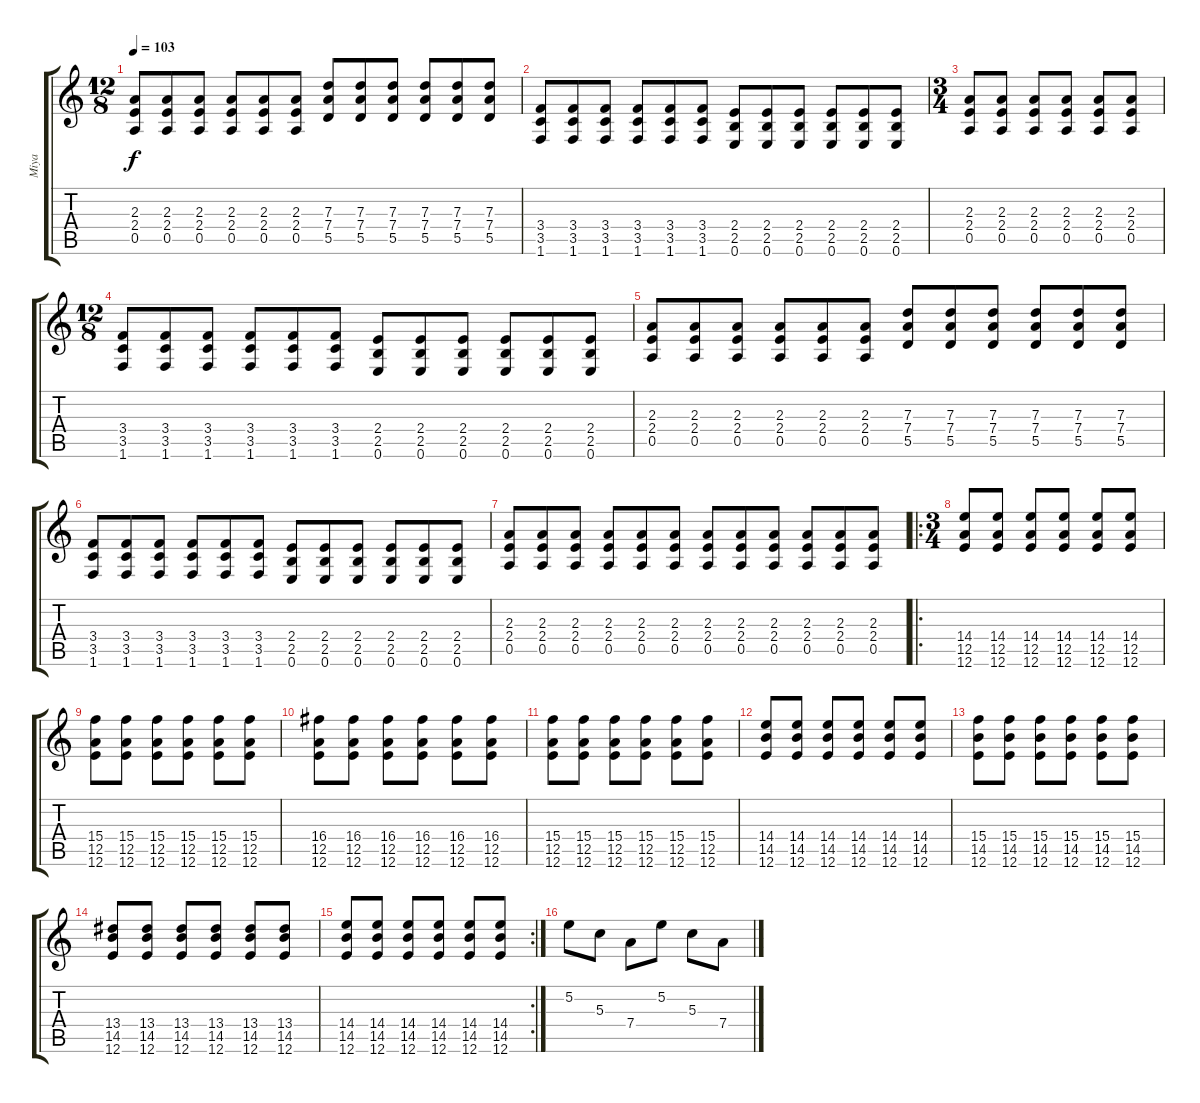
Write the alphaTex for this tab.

\track ("Miya" "Miya") {instrument overdrivenguitar}
\staff {score tabs}
\tuning (E4 B3 G3 D3 A2 E2) {hide}
\ts (12 8)
\tempo 103
\clef g2
\ks c
(2.3 2.4 0.5).8{dy f} (2.3 2.4 0.5).8 (2.3 2.4 0.5).8 (2.3 2.4 0.5).8 (2.3 2.4 0.5).8 (2.3 2.4 0.5).8 (7.3 7.4 5.5).8 (7.3 7.4 5.5).8 (7.3 7.4 5.5).8 (7.3 7.4 5.5).8 (7.3 7.4 5.5).8 (7.3 7.4 5.5).8 |
(3.4 3.5 1.6).8 (3.4 3.5 1.6).8 (3.4 3.5 1.6).8 (3.4 3.5 1.6).8 (3.4 3.5 1.6).8 (3.4 3.5 1.6).8 (2.4 2.5 0.6).8 (2.4 2.5 0.6).8 (2.4 2.5 0.6).8 (2.4 2.5 0.6).8 (2.4 2.5 0.6).8 (2.4 2.5 0.6).8 |
\ts (3 4)
(2.3 2.4 0.5).8 (2.3 2.4 0.5).8 (2.3 2.4 0.5).8 (2.3 2.4 0.5).8 (2.3 2.4 0.5).8 (2.3 2.4 0.5).8 |
\ts (12 8)
(3.4 3.5 1.6).8 (3.4 3.5 1.6).8 (3.4 3.5 1.6).8 (3.4 3.5 1.6).8 (3.4 3.5 1.6).8 (3.4 3.5 1.6).8 (2.4 2.5 0.6).8 (2.4 2.5 0.6).8 (2.4 2.5 0.6).8 (2.4 2.5 0.6).8 (2.4 2.5 0.6).8 (2.4 2.5 0.6).8 |
(2.3 2.4 0.5).8 (2.3 2.4 0.5).8 (2.3 2.4 0.5).8 (2.3 2.4 0.5).8 (2.3 2.4 0.5).8 (2.3 2.4 0.5).8 (7.3 7.4 5.5).8 (7.3 7.4 5.5).8 (7.3 7.4 5.5).8 (7.3 7.4 5.5).8 (7.3 7.4 5.5).8 (7.3 7.4 5.5).8 |
(3.4 3.5 1.6).8 (3.4 3.5 1.6).8 (3.4 3.5 1.6).8 (3.4 3.5 1.6).8 (3.4 3.5 1.6).8 (3.4 3.5 1.6).8 (2.4 2.5 0.6).8 (2.4 2.5 0.6).8 (2.4 2.5 0.6).8 (2.4 2.5 0.6).8 (2.4 2.5 0.6).8 (2.4 2.5 0.6).8 |
(2.3 2.4 0.5).8 (2.3 2.4 0.5).8 (2.3 2.4 0.5).8 (2.3 2.4 0.5).8 (2.3 2.4 0.5).8 (2.3 2.4 0.5).8 (2.3 2.4 0.5).8 (2.3 2.4 0.5).8 (2.3 2.4 0.5).8 (2.3 2.4 0.5).8 (2.3 2.4 0.5).8 (2.3 2.4 0.5).8 |
\ro
\ts (3 4)
(14.4 12.5 12.6).8 (14.4 12.5 12.6).8 (14.4 12.5 12.6).8 (14.4 12.5 12.6).8 (14.4 12.5 12.6).8 (14.4 12.5 12.6).8 |
(15.4 12.5 12.6).8 (15.4 12.5 12.6).8 (15.4 12.5 12.6).8 (15.4 12.5 12.6).8 (15.4 12.5 12.6).8 (15.4 12.5 12.6).8 |
(16.4 12.5 12.6).8 (16.4 12.5 12.6).8 (16.4 12.5 12.6).8 (16.4 12.5 12.6).8 (16.4 12.5 12.6).8 (16.4 12.5 12.6).8 |
(15.4 12.5 12.6).8 (15.4 12.5 12.6).8 (15.4 12.5 12.6).8 (15.4 12.5 12.6).8 (15.4 12.5 12.6).8 (15.4 12.5 12.6).8 |
(14.4 14.5 12.6).8 (14.4 14.5 12.6).8 (14.4 14.5 12.6).8 (14.4 14.5 12.6).8 (14.4 14.5 12.6).8 (14.4 14.5 12.6).8 |
(15.4 14.5 12.6).8 (15.4 14.5 12.6).8 (15.4 14.5 12.6).8 (15.4 14.5 12.6).8 (15.4 14.5 12.6).8 (15.4 14.5 12.6).8 |
(13.4 14.5 12.6).8 (13.4 14.5 12.6).8 (13.4 14.5 12.6).8 (13.4 14.5 12.6).8 (13.4 14.5 12.6).8 (13.4 14.5 12.6).8 |
\rc 2
(14.4 14.5 12.6).8 (14.4 14.5 12.6).8 (14.4 14.5 12.6).8 (14.4 14.5 12.6).8 (14.4 14.5 12.6).8 (14.4 14.5 12.6).8 |
5.2.8 5.3.8 7.4.8 5.2.8 5.3.8 7.4.8
